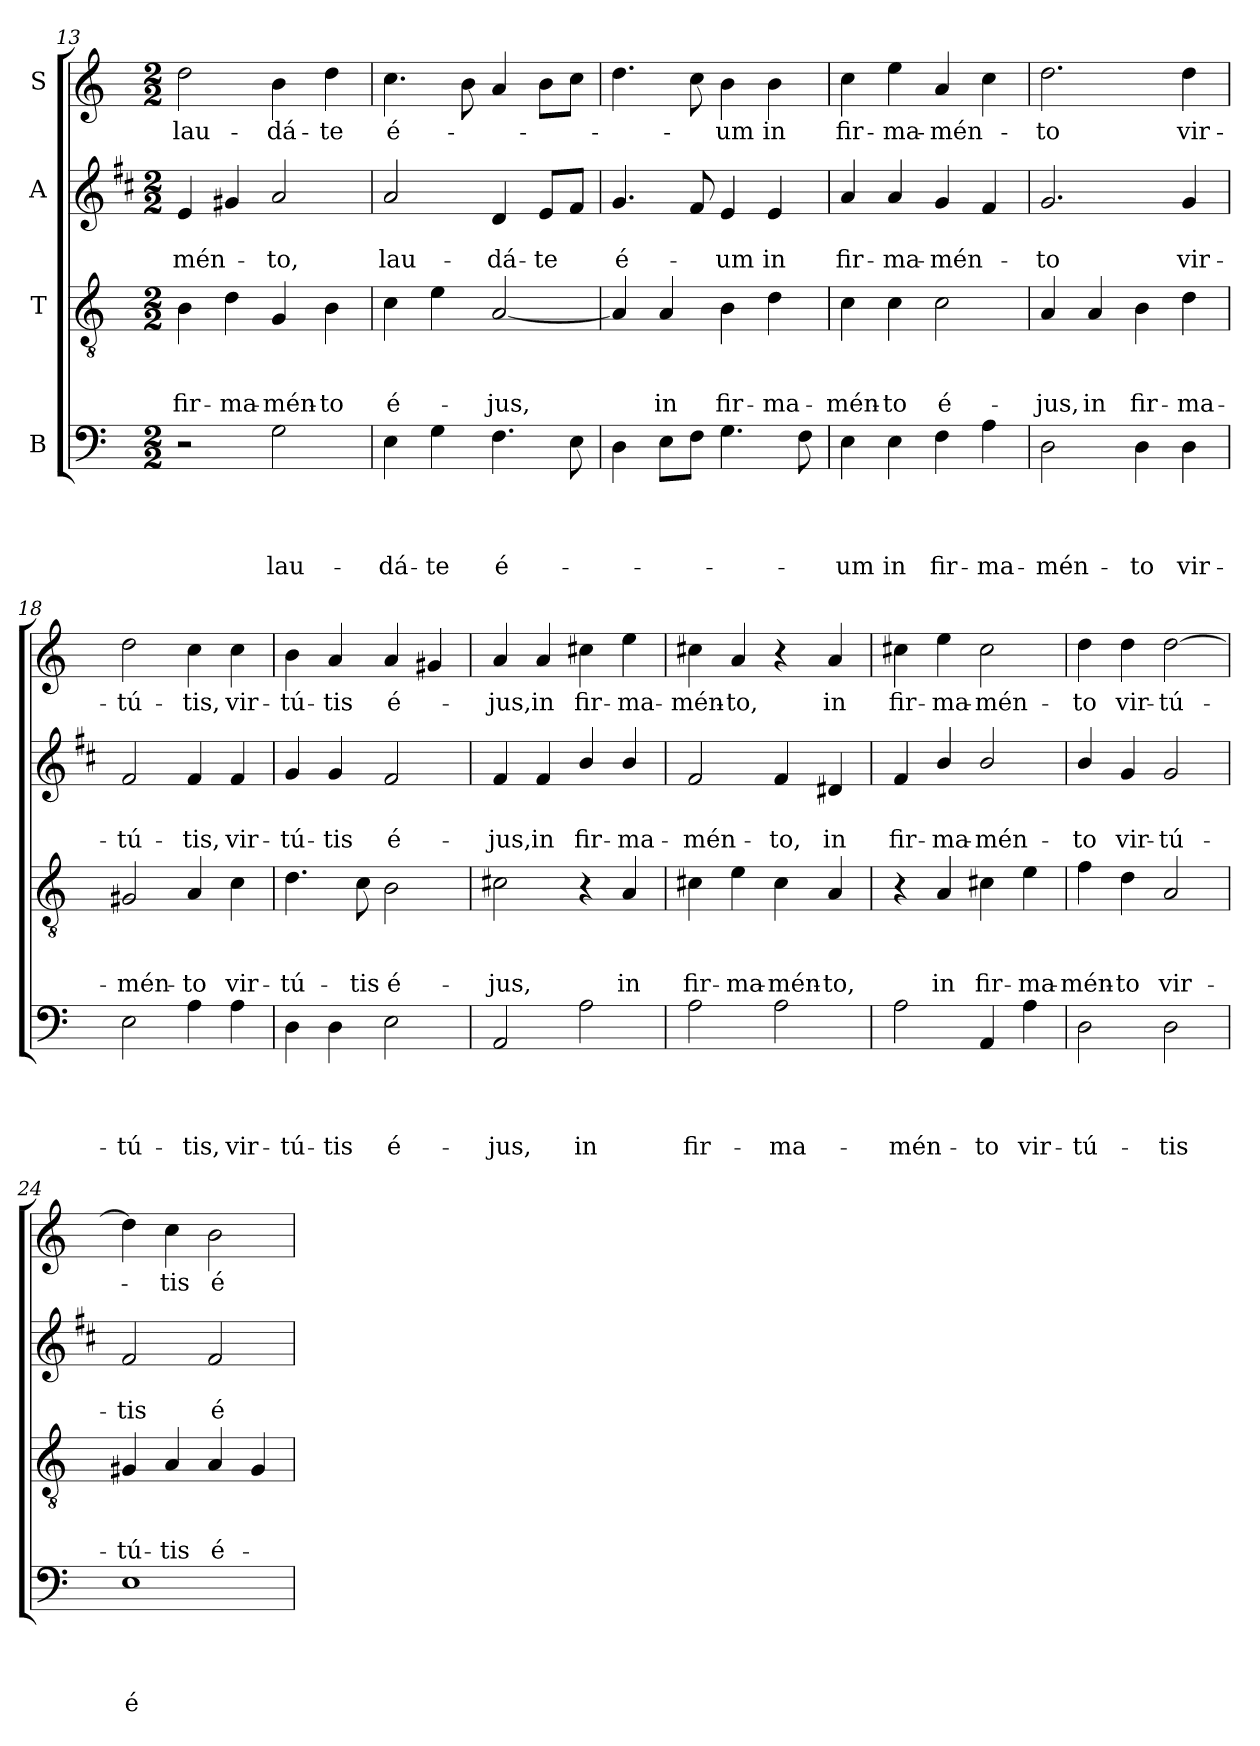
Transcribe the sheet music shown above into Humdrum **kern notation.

**kern	**text	**text	**text	**text	**kern	**text	**text	**text	**kern	**text	**text	**kern	**text
*part4	*part4	*part4	*part4	*part4	*part3	*part3	*part3	*part3	*part2	*part2	*part2	*part1	*part1
*staff4	*staff4	*staff4	*staff4	*staff4	*staff3	*staff3	*staff3	*staff3	*staff2	*staff2	*staff2	*staff1	*staff1
*I"B	*	*	*	*	*I"T	*	*	*	*I"A	*	*	*I"S	*
*clefF4	*	*	*	*	*clefGv2	*	*	*	*clefG2	*	*	*clefG2	*
*	*	*	*	*	*	*	*	*	*ITrd1c2	*	*	*	*
*k[]	*	*	*	*	*k[]	*	*	*	*k[]	*	*	*k[]	*
*C:	*	*	*	*	*C:	*	*	*	*C:	*	*	*C:	*
*M2/2	*	*	*	*	*M2/2	*	*	*	*M2/2	*	*	*M2/2	*
=13	=13	=13	=13	=13	=13	=13	=13	=13	=13	=13	=13	=13	=13
!	!	!	!	!	!	!	!	!LO:LY:b	!	!	!LO:LY:b	!	!LO:LY:b
2r	.	.	.	.	4B\	.	.	fir-	4d/	.	-mén-	2dd\	lau-
!	!	!	!	!	!	!	!	!LO:LY:b	!	!	!	!	!
.	.	.	.	.	4d\	.	.	-ma-	4f#X/	.	.	.	.
!	!	!	!	!LO:LY:b	!	!	!	!LO:LY:b	!	!	!LO:LY:b	!	!LO:LY:b
2G\	.	.	.	lau-	4G/	.	.	-mén-	2g/	.	-to,	4b\	-dá-
!	!	!	!	!	!	!	!	!LO:LY:b	!	!	!	!	!LO:LY:b
.	.	.	.	.	4B\	.	.	-to	.	.	.	4dd\	-te
=14	=14	=14	=14	=14	=14	=14	=14	=14	=14	=14	=14	=14	=14
!	!	!	!	!LO:LY:b	!	!	!	!LO:LY:b	!	!	!LO:LY:b	!	!LO:LY:b
4E\	.	.	.	-dá-	4c\	.	.	é-	2g/	.	lau-	4.cc\	é-
!	!	!	!	!LO:LY:b	!	!	!	!	!	!	!	!	!
4G\	.	.	.	-te	4e\	.	.	.	.	.	.	.	.
.	.	.	.	.	.	.	.	.	.	.	.	8b\	.
!	!	!	!	!LO:LY:b	!	!	!	!LO:LY:b	!	!	!LO:LY:b	!	!
4.F\	.	.	.	é-	[2A/	.	.	-jus,	4c/	.	-dá-	4a/	.
!	!	!	!	!	!	!	!	!	!	!	!LO:LY:b	!	!
.	.	.	.	.	.	.	.	.	8d/L	.	-te	8b\L	.
8E\	.	.	.	.	.	.	.	.	8e/J	.	.	8cc\J	.
=15	=15	=15	=15	=15	=15	=15	=15	=15	=15	=15	=15	=15	=15
!	!	!	!	!	!	!	!	!	!	!	!LO:LY:b	!	!
4D\	.	.	.	.	4A/]	.	.	.	4.f/	.	é-	4.dd\	.
!	!	!	!	!	!	!	!	!LO:LY:b	!	!	!	!	!
8E\L	.	.	.	.	4A/	.	.	in	.	.	.	.	.
8F\J	.	.	.	.	.	.	.	.	8e/	.	.	8cc\	.
!	!	!	!	!	!	!	!	!LO:LY:b	!	!	!LO:LY:b	!	!LO:LY:b
4.G\	.	.	.	.	4B\	.	.	fir-	4d/	.	-um	4b\	-um
!	!	!	!	!	!	!	!	!LO:LY:b	!	!	!LO:LY:b	!	!LO:LY:b
.	.	.	.	.	4d\	.	.	-ma-	4d/	.	in	4b\	in
8F\	.	.	.	.	.	.	.	.	.	.	.	.	.
=16	=16	=16	=16	=16	=16	=16	=16	=16	=16	=16	=16	=16	=16
!	!	!	!	!LO:LY:b	!	!	!	!LO:LY:b	!	!	!LO:LY:b	!	!LO:LY:b
4E\	.	.	.	-um	4c\	.	.	-mén-	4g/	.	fir-	4cc\	fir-
!	!	!	!	!LO:LY:b	!	!	!	!LO:LY:b	!	!	!LO:LY:b	!	!LO:LY:b
4E\	.	.	.	in	4c\	.	.	-to	4g/	.	-ma-	4ee\	-ma-
!	!	!	!	!LO:LY:b	!	!	!	!LO:LY:b	!	!	!LO:LY:b	!	!LO:LY:b
4F\	.	.	.	fir-	2c\	.	.	é-	4f/	.	-mén-	4a/	-mén-
!	!	!	!	!LO:LY:b	!	!	!	!	!	!	!	!	!
4A\	.	.	.	-ma-	.	.	.	.	4e/	.	.	4cc\	.
=17	=17	=17	=17	=17	=17	=17	=17	=17	=17	=17	=17	=17	=17
!	!	!	!	!LO:LY:b	!	!	!	!LO:LY:b	!	!	!LO:LY:b	!	!LO:LY:b
2D\	.	.	.	-mén-	4A/	.	.	-jus,	2.f/	.	-to	2.dd\	-to
!	!	!	!	!	!	!	!	!LO:LY:b	!	!	!	!	!
.	.	.	.	.	4A/	.	.	in	.	.	.	.	.
!	!	!	!	!LO:LY:b	!	!	!	!LO:LY:b	!	!	!	!	!
4D\	.	.	.	-to	4B\	.	.	fir-	.	.	.	.	.
!	!	!	!	!LO:LY:b	!	!	!	!LO:LY:b	!	!	!LO:LY:b	!	!LO:LY:b
4D\	.	.	.	vir-	4d\	.	.	-ma-	4f/	.	vir-	4dd\	vir-
!!LO:LB:g=z
=18	=18	=18	=18	=18	=18	=18	=18	=18	=18	=18	=18	=18	=18
!	!	!	!	!LO:LY:b	!	!	!	!LO:LY:b	!	!	!LO:LY:b	!	!LO:LY:b
2E\	.	.	.	-tú-	2G#X/	.	.	-mén-	2e/	.	-tú-	2dd\	-tú-
!	!	!	!	!LO:LY:b	!	!	!	!LO:LY:b	!	!	!LO:LY:b	!	!LO:LY:b
4A\	.	.	.	-tis,	4A/	.	.	-to	4e/	.	-tis,	4cc\	-tis,
!	!	!	!	!LO:LY:b	!	!	!	!LO:LY:b	!	!	!LO:LY:b	!	!LO:LY:b
4A\	.	.	.	vir-	4c\	.	.	vir-	4e/	.	vir-	4cc\	vir-
=19	=19	=19	=19	=19	=19	=19	=19	=19	=19	=19	=19	=19	=19
!	!	!	!	!LO:LY:b	!	!	!	!LO:LY:b	!	!	!LO:LY:b	!	!LO:LY:b
4D\	.	.	.	-tú-	4.d\	.	.	-tú-	4f/	.	-tú-	4b\	-tú-
!	!	!	!	!LO:LY:b	!	!	!	!	!	!	!LO:LY:b	!	!LO:LY:b
4D\	.	.	.	-tis	.	.	.	.	4f/	.	-tis	4a/	-tis
!	!	!	!	!	!	!	!	!LO:LY:b	!	!	!	!	!
.	.	.	.	.	8c\	.	.	-tis	.	.	.	.	.
!	!	!	!	!LO:LY:b	!	!	!	!LO:LY:b	!	!	!LO:LY:b	!	!LO:LY:b
2E\	.	.	.	é-	2B\	.	.	é-	2e/	.	é-	4a/	é-
.	.	.	.	.	.	.	.	.	.	.	.	4g#X/	.
=20	=20	=20	=20	=20	=20	=20	=20	=20	=20	=20	=20	=20	=20
!	!	!	!	!LO:LY:b	!	!	!	!LO:LY:b	!	!	!LO:LY:b	!	!LO:LY:b
2AA/	.	.	.	-jus,	2c#X\	.	.	-jus,	4e/	.	-jus,	4a/	-jus,
!	!	!	!	!	!	!	!	!	!	!	!LO:LY:b	!	!LO:LY:b
.	.	.	.	.	.	.	.	.	4e/	.	in	4a/	in
!	!	!	!	!LO:LY:b	!	!	!	!	!	!	!LO:LY:b	!	!LO:LY:b
2A\	.	.	.	in	4r	.	.	.	4a/	.	fir-	4cc#X\	fir-
!	!	!	!	!	!	!	!	!LO:LY:b	!	!	!LO:LY:b	!	!LO:LY:b
.	.	.	.	.	4A/	.	.	in	4a/	.	-ma-	4ee\	-ma-
=21	=21	=21	=21	=21	=21	=21	=21	=21	=21	=21	=21	=21	=21
!	!	!	!	!LO:LY:b	!	!	!	!LO:LY:b	!	!	!LO:LY:b	!	!LO:LY:b
2A\	.	.	.	fir-	4c#X\	.	.	fir-	2e/	.	-mén-	4cc#X\	-mén-
!	!	!	!	!	!	!	!	!LO:LY:b	!	!	!	!	!LO:LY:b
.	.	.	.	.	4e\	.	.	-ma-	.	.	.	4a/	-to,
!	!	!	!	!LO:LY:b	!	!	!	!LO:LY:b	!	!	!LO:LY:b	!	!
2A\	.	.	.	-ma-	4c#\	.	.	-mén-	4e/	.	-to,	4r	.
!	!	!	!	!	!	!	!	!LO:LY:b	!	!	!LO:LY:b	!	!LO:LY:b
.	.	.	.	.	4A/	.	.	-to,	4c#X/	.	in	4a/	in
=22	=22	=22	=22	=22	=22	=22	=22	=22	=22	=22	=22	=22	=22
!	!	!	!	!LO:LY:b	!	!	!	!	!	!	!LO:LY:b	!	!LO:LY:b
2A\	.	.	.	-mén-	4r	.	.	.	4e/	.	fir-	4cc#X\	fir-
!	!	!	!	!	!	!	!	!LO:LY:b	!	!	!LO:LY:b	!	!LO:LY:b
.	.	.	.	.	4A/	.	.	in	4a/	.	-ma-	4ee\	-ma-
!	!	!	!	!LO:LY:b	!	!	!	!LO:LY:b	!	!	!LO:LY:b	!	!LO:LY:b
4AA/	.	.	.	-to	4c#X\	.	.	fir-	2a/	.	-mén-	2cc#\	-mén-
!	!	!	!	!LO:LY:b	!	!	!	!LO:LY:b	!	!	!	!	!
4A\	.	.	.	vir-	4e\	.	.	-ma-	.	.	.	.	.
=23	=23	=23	=23	=23	=23	=23	=23	=23	=23	=23	=23	=23	=23
!	!	!	!	!LO:LY:b	!	!	!	!LO:LY:b	!	!	!LO:LY:b	!	!LO:LY:b
2D\	.	.	.	-tú-	4f\	.	.	-mén-	4a/	.	-to	4dd\	-to
!	!	!	!	!	!	!	!	!LO:LY:b	!	!	!LO:LY:b	!	!LO:LY:b
.	.	.	.	.	4d\	.	.	-to	4f/	.	vir-	4dd\	vir-
!	!	!	!	!LO:LY:b	!	!	!	!LO:LY:b	!	!	!LO:LY:b	!	!LO:LY:b
2D\	.	.	.	-tis	2A/	.	.	vir-	2f/	.	-tú-	[2dd\	-tú-
!!LO:PB:g=z
=24	=24	=24	=24	=24	=24	=24	=24	=24	=24	=24	=24	=24	=24
!	!	!	!	!LO:LY:b	!	!	!	!LO:LY:b	!	!	!LO:LY:b	!	!
1E	.	.	.	é-	4G#X/	.	.	-tú-	2e/	.	-tis	4dd\]	.
!	!	!	!	!	!	!	!	!LO:LY:b	!	!	!	!	!LO:LY:b
.	.	.	.	.	4A/	.	.	-tis	.	.	.	4cc\	-tis
!	!	!	!	!	!	!	!	!LO:LY:b	!	!	!LO:LY:b	!	!LO:LY:b
.	.	.	.	.	4A/	.	.	é-	2e/	.	é-	2b\	é-
.	.	.	.	.	4G#/	.	.	.	.	.	.	.	.
=	=	=	=	=	=	=	=	=	=	=	=	=	=
*-	*-	*-	*-	*-	*-	*-	*-	*-	*-	*-	*-	*-	*-
